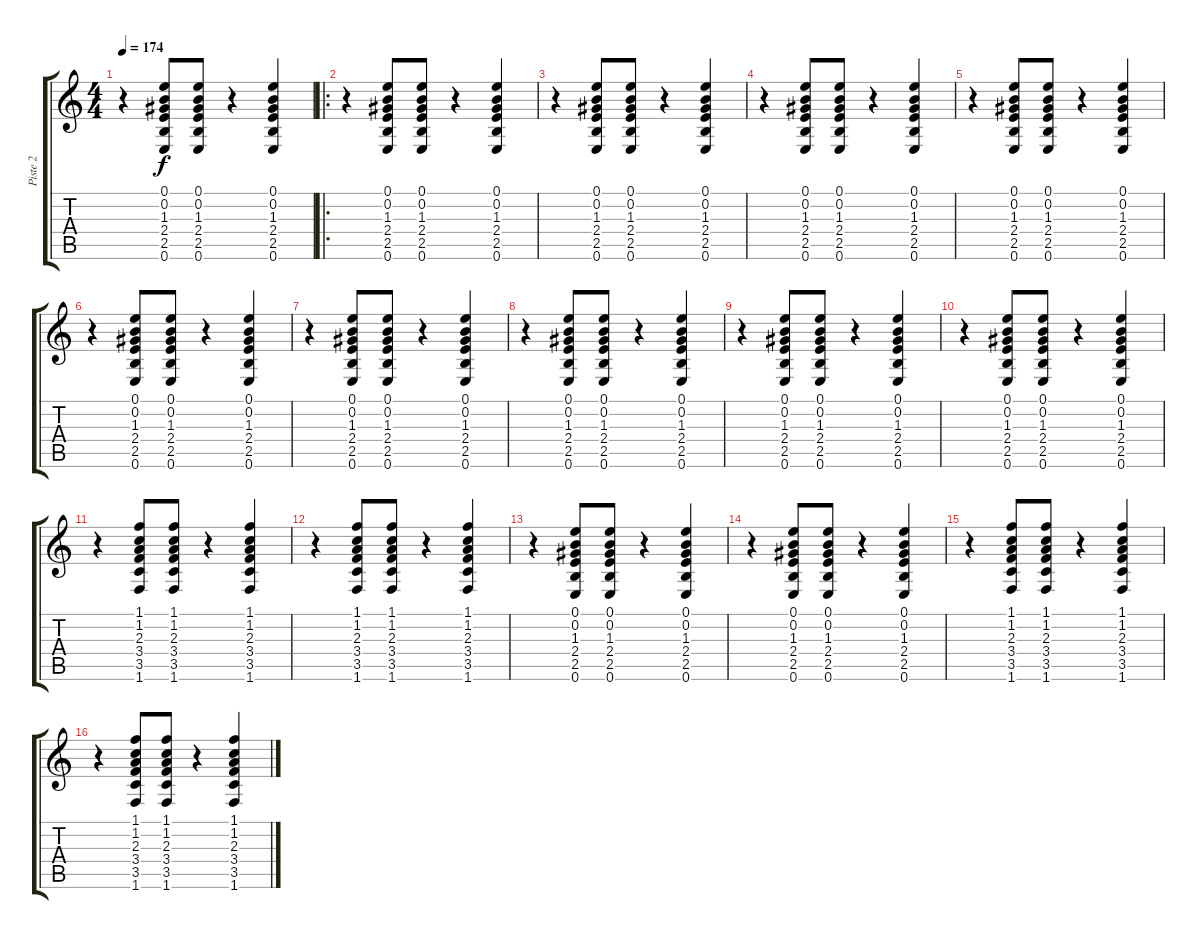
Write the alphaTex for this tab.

\track ("Piste 2" "Piste 2") {instrument electricguitarclean}
\staff {score tabs}
\tuning (E4 B3 G3 D3 A2 E2) {hide}
\ts (4 4)
\tempo 174
\clef g2
\ks c
r.4{dy f} (0.1 0.2 1.3 2.4 2.5 0.6).8 (0.1 0.2 1.3 2.4 2.5 0.6).8 r.4 (0.1 0.2 1.3 2.4 2.5 0.6).4 |
\ro
r.4 (0.1 0.2 1.3 2.4 2.5 0.6).8 (0.1 0.2 1.3 2.4 2.5 0.6).8 r.4 (0.1 0.2 1.3 2.4 2.5 0.6).4 |
r.4 (0.1 0.2 1.3 2.4 2.5 0.6).8 (0.1 0.2 1.3 2.4 2.5 0.6).8 r.4 (0.1 0.2 1.3 2.4 2.5 0.6).4 |
r.4 (0.1 0.2 1.3 2.4 2.5 0.6).8 (0.1 0.2 1.3 2.4 2.5 0.6).8 r.4 (0.1 0.2 1.3 2.4 2.5 0.6).4 |
r.4 (0.1 0.2 1.3 2.4 2.5 0.6).8 (0.1 0.2 1.3 2.4 2.5 0.6).8 r.4 (0.1 0.2 1.3 2.4 2.5 0.6).4 |
r.4 (0.1 0.2 1.3 2.4 2.5 0.6).8 (0.1 0.2 1.3 2.4 2.5 0.6).8 r.4 (0.1 0.2 1.3 2.4 2.5 0.6).4 |
r.4 (0.1 0.2 1.3 2.4 2.5 0.6).8 (0.1 0.2 1.3 2.4 2.5 0.6).8 r.4 (0.1 0.2 1.3 2.4 2.5 0.6).4 |
r.4 (0.1 0.2 1.3 2.4 2.5 0.6).8 (0.1 0.2 1.3 2.4 2.5 0.6).8 r.4 (0.1 0.2 1.3 2.4 2.5 0.6).4 |
r.4 (0.1 0.2 1.3 2.4 2.5 0.6).8 (0.1 0.2 1.3 2.4 2.5 0.6).8 r.4 (0.1 0.2 1.3 2.4 2.5 0.6).4 |
r.4 (0.1 0.2 1.3 2.4 2.5 0.6).8 (0.1 0.2 1.3 2.4 2.5 0.6).8 r.4 (0.1 0.2 1.3 2.4 2.5 0.6).4 |
r.4 (1.1 1.2 2.3 3.4 3.5 1.6).8 (1.1 1.2 2.3 3.4 3.5 1.6).8 r.4 (1.1 1.2 2.3 3.4 3.5 1.6).4 |
r.4 (1.1 1.2 2.3 3.4 3.5 1.6).8 (1.1 1.2 2.3 3.4 3.5 1.6).8 r.4 (1.1 1.2 2.3 3.4 3.5 1.6).4 |
r.4 (0.1 0.2 1.3 2.4 2.5 0.6).8 (0.1 0.2 1.3 2.4 2.5 0.6).8 r.4 (0.1 0.2 1.3 2.4 2.5 0.6).4 |
r.4 (0.1 0.2 1.3 2.4 2.5 0.6).8 (0.1 0.2 1.3 2.4 2.5 0.6).8 r.4 (0.1 0.2 1.3 2.4 2.5 0.6).4 |
r.4 (1.1 1.2 2.3 3.4 3.5 1.6).8 (1.1 1.2 2.3 3.4 3.5 1.6).8 r.4 (1.1 1.2 2.3 3.4 3.5 1.6).4 |
r.4 (1.1 1.2 2.3 3.4 3.5 1.6).8 (1.1 1.2 2.3 3.4 3.5 1.6).8 r.4 (1.1 1.2 2.3 3.4 3.5 1.6).4
